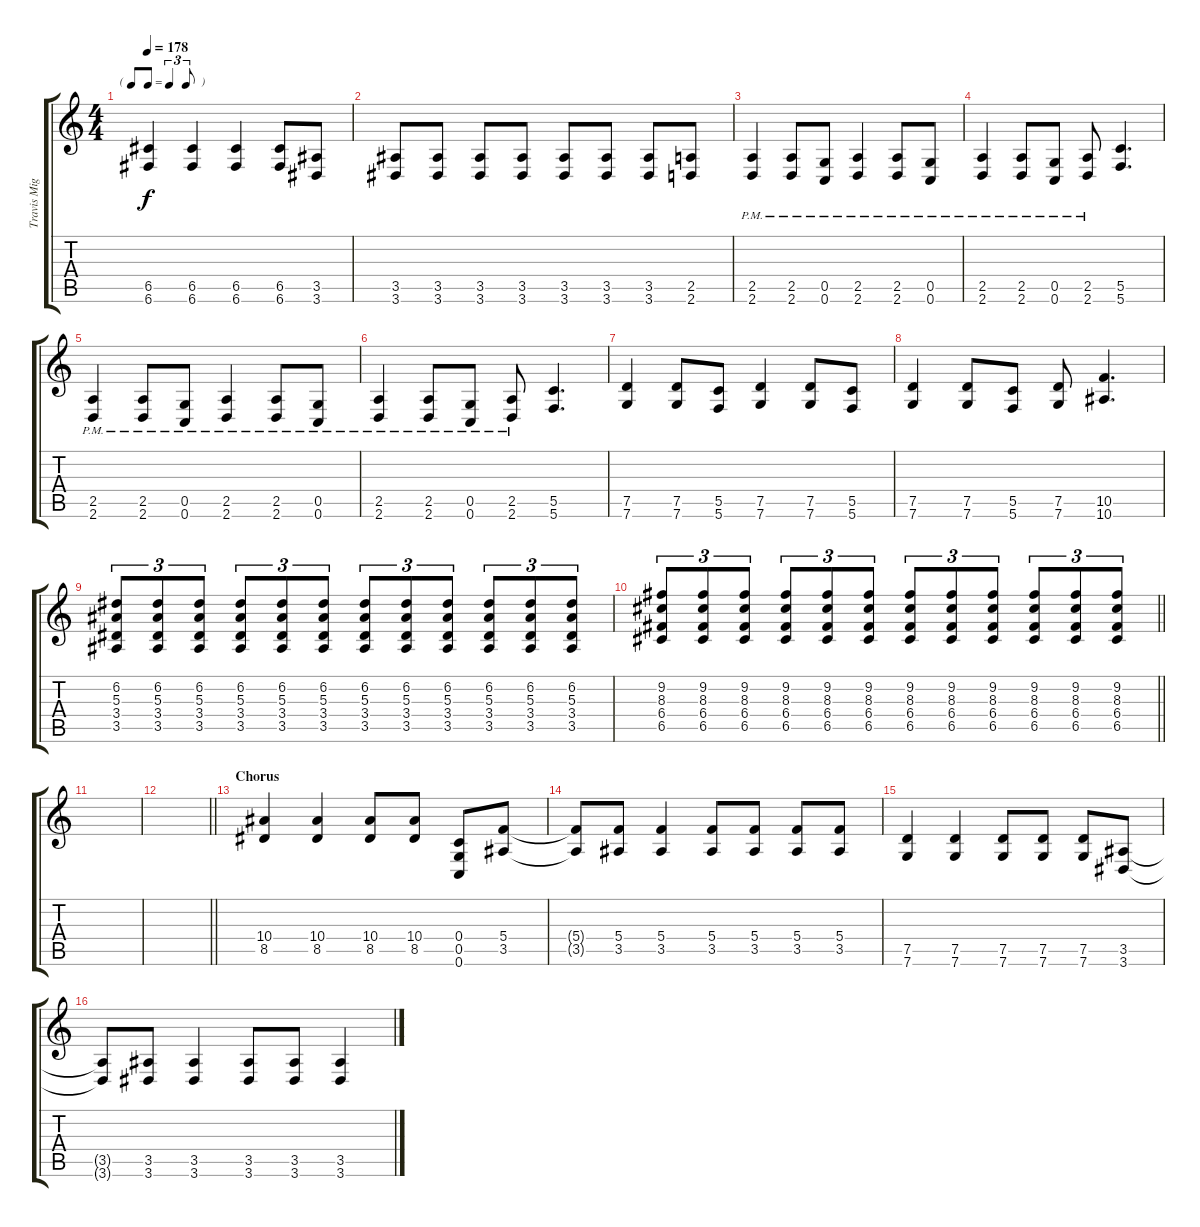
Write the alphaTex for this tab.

\track ("Travis Miguel" "Travis Mig") {instrument distortionguitar}
\staff {score tabs}
\tuning (D4 A3 F3 C3 G2 C2) {hide}
\ts (4 4)
\tf triplet8th
\tempo 178
\clef g2
\ks c
(6.5 6.6).4{dy f} (6.5 6.6).4 (6.5 6.6).4 (6.5 6.6).8 (3.5 3.6).8 |
(3.5 3.6).8 (3.5 3.6).8 (3.5 3.6).8 (3.5 3.6).8 (3.5 3.6).8 (3.5 3.6).8 (3.5 3.6).8 (2.5 2.6).8 |
(2.5{pm} 2.6{pm}).4 (2.5{pm} 2.6{pm}).8 (0.5{pm} 0.6{pm}).8 (2.5{pm} 2.6{pm}).4 (2.5{pm} 2.6{pm}).8 (0.5{pm} 0.6{pm}).8 |
(2.5{pm} 2.6{pm}).4 (2.5{pm} 2.6{pm}).8 (0.5{pm} 0.6{pm}).8 (2.5{pm} 2.6{pm}).8 (5.5 5.6).4{d} |
(2.5{pm} 2.6{pm}).4 (2.5{pm} 2.6{pm}).8 (0.5{pm} 0.6{pm}).8 (2.5{pm} 2.6{pm}).4 (2.5{pm} 2.6{pm}).8 (0.5{pm} 0.6{pm}).8 |
(2.5{pm} 2.6{pm}).4 (2.5{pm} 2.6{pm}).8 (0.5{pm} 0.6{pm}).8 (2.5{pm} 2.6{pm}).8 (5.5 5.6).4{d} |
(7.5 7.6).4 (7.5 7.6).8 (5.5 5.6).8 (7.5 7.6).4 (7.5 7.6).8 (5.5 5.6).8 |
(7.5 7.6).4 (7.5 7.6).8 (5.5 5.6).8 (7.5 7.6).8 (10.5 10.6).4{d} |
(6.2 5.3 3.4 3.5).8{tu (3 2)} (6.2 5.3 3.4 3.5).8{tu (3 2)} (6.2 5.3 3.4 3.5).8{tu (3 2)} (6.2 5.3 3.4 3.5).8{tu (3 2)} (6.2 5.3 3.4 3.5).8{tu (3 2)} (6.2 5.3 3.4 3.5).8{tu (3 2)} (6.2 5.3 3.4 3.5).8{tu (3 2)} (6.2 5.3 3.4 3.5).8{tu (3 2)} (6.2 5.3 3.4 3.5).8{tu (3 2)} (6.2 5.3 3.4 3.5).8{tu (3 2)} (6.2 5.3 3.4 3.5).8{tu (3 2)} (6.2 5.3 3.4 3.5).8{tu (3 2)} |
\barLineRight lightlight
(9.2 8.3 6.4 6.5).8{tu (3 2)} (9.2 8.3 6.4 6.5).8{tu (3 2)} (9.2 8.3 6.4 6.5).8{tu (3 2)} (9.2 8.3 6.4 6.5).8{tu (3 2)} (9.2 8.3 6.4 6.5).8{tu (3 2)} (9.2 8.3 6.4 6.5).8{tu (3 2)} (9.2 8.3 6.4 6.5).8{tu (3 2)} (9.2 8.3 6.4 6.5).8{tu (3 2)} (9.2 8.3 6.4 6.5).8{tu (3 2)} (9.2 8.3 6.4 6.5).8{tu (3 2)} (9.2 8.3 6.4 6.5).8{tu (3 2)} (9.2 8.3 6.4 6.5).8{tu (3 2)} |
|
\barLineRight lightlight
|
\section ("" "Chorus")
(10.4 8.5).4 (10.4 8.5).4 (10.4 8.5).8 (10.4 8.5).8 (0.4 0.5 0.6).8 (5.4 3.5).8 |
(5.4{t} 3.5{t}).8 (5.4 3.5).8 (5.4 3.5).4 (5.4 3.5).8 (5.4 3.5).8 (5.4 3.5).8 (5.4 3.5).8 |
(7.5 7.6).4 (7.5 7.6).4 (7.5 7.6).8 (7.5 7.6).8 (7.5 7.6).8 (3.5 3.6).8 |
(3.5{t} 3.6{t}).8 (3.5 3.6).8 (3.5 3.6).4 (3.5 3.6).8 (3.5 3.6).8 (3.5 3.6).4
